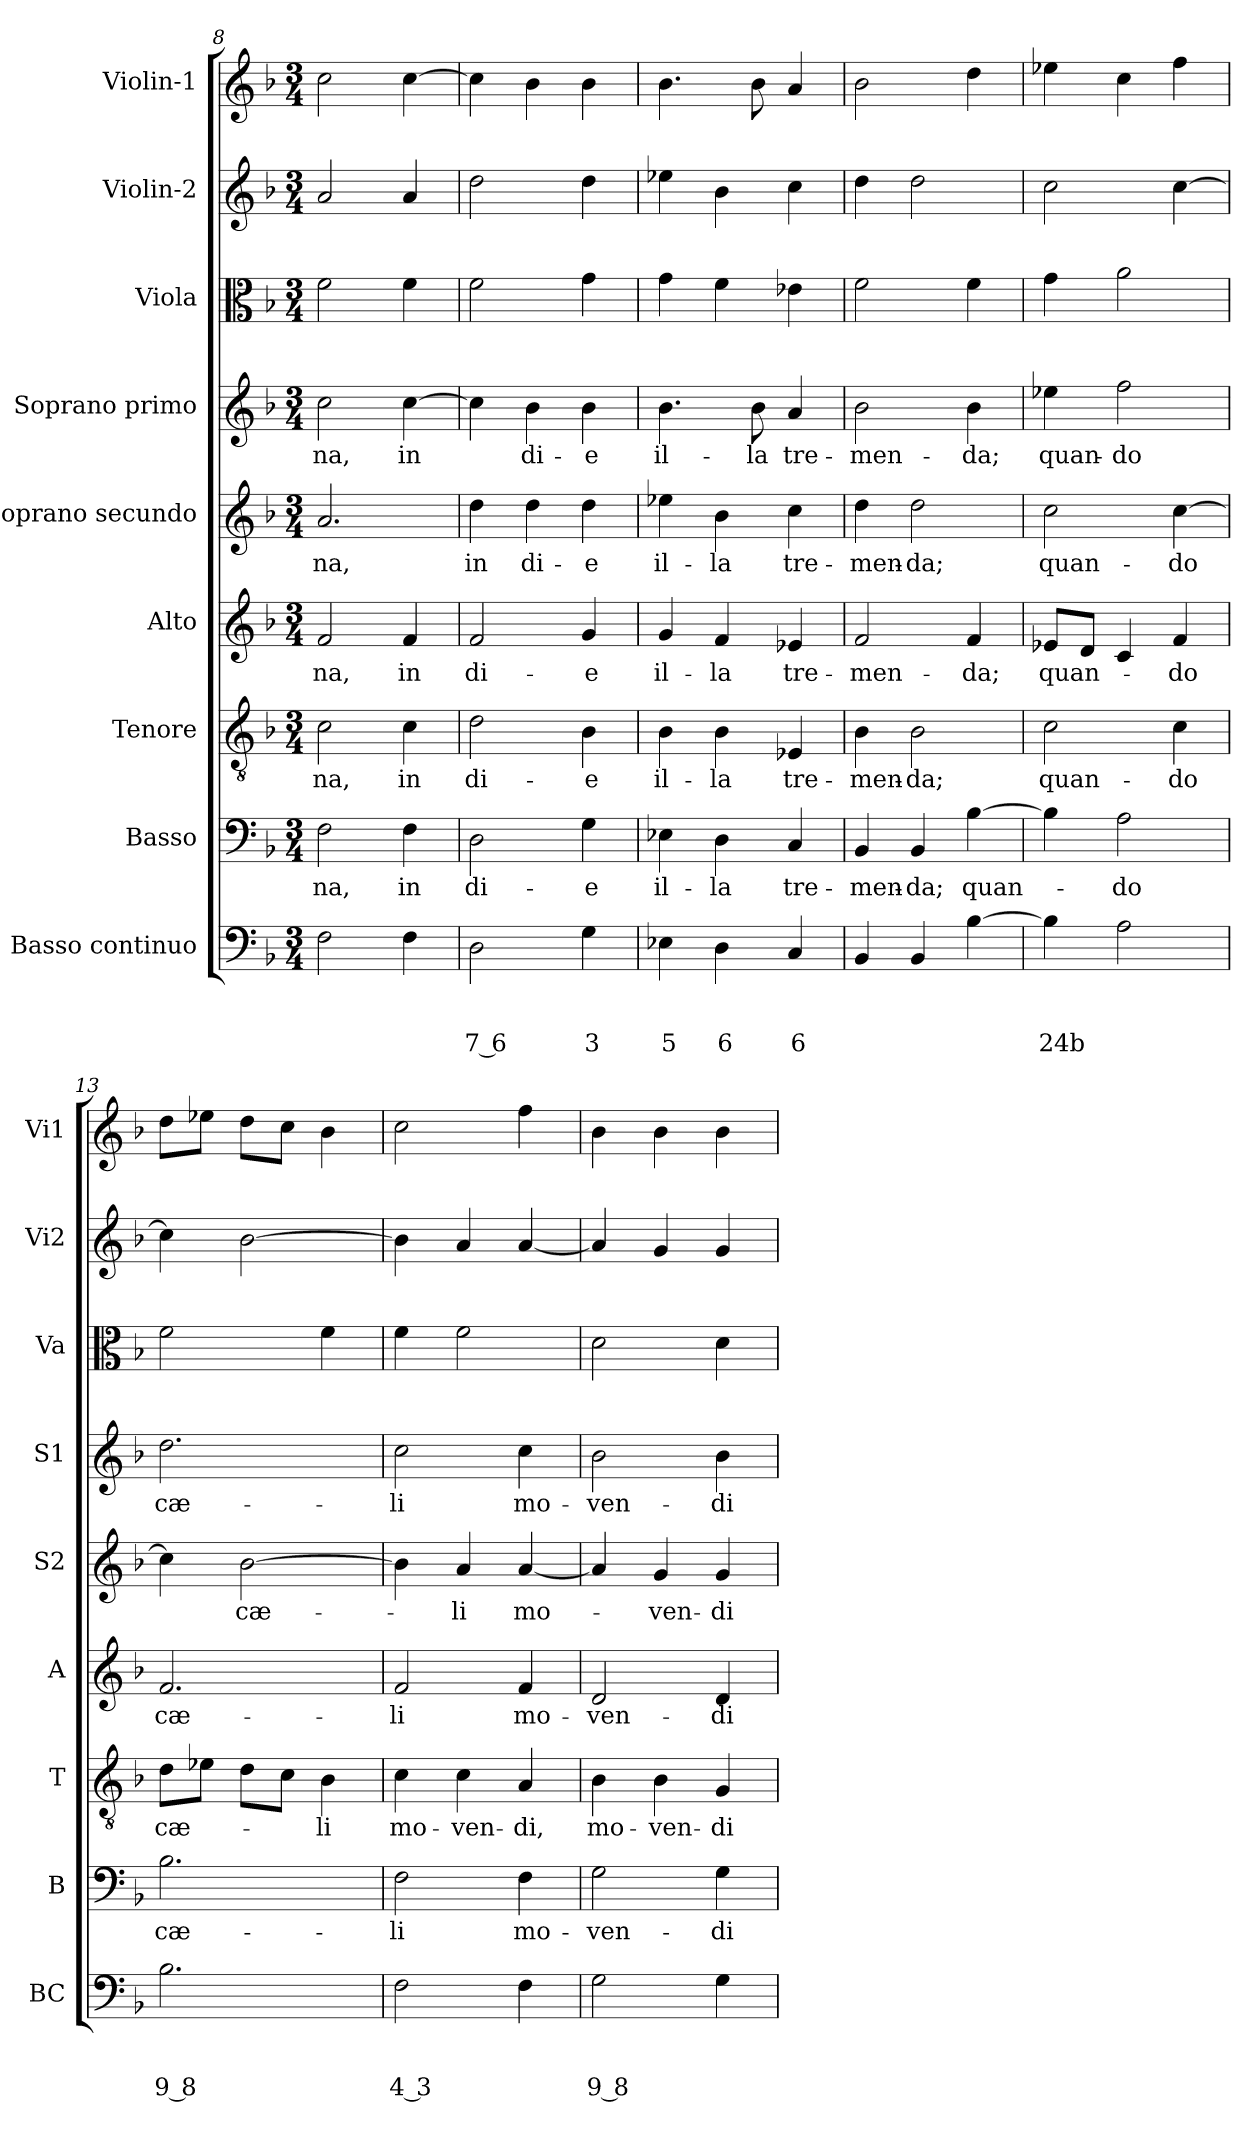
**kern	**text	**text	**text	**kern	**text	**kern	**text	**kern	**text	**kern	**text	**kern	**text	**kern	**kern	**kern
*part9	*part9	*part9	*part9	*part8	*part8	*part7	*part7	*part6	*part6	*part5	*part5	*part4	*part4	*part3	*part2	*part1
*staff9	*staff9	*staff9	*staff9	*staff8	*staff8	*staff7	*staff7	*staff6	*staff6	*staff5	*staff5	*staff4	*staff4	*staff3	*staff2	*staff1
*I"Basso continuo	*	*	*	*I"Basso	*	*I"Tenore	*	*I"Alto	*	*I"Soprano secundo	*	*I"Soprano primo	*	*I"Viola	*I"Violin-2	*I"Violin-1
*I'BC	*	*	*	*I'B	*	*I'T	*	*I'A	*	*I'S2	*	*I'S1	*	*I'Va	*I'Vi2	*I'Vi1
*clefF4	*	*	*	*clefF4	*	*clefGv2	*	*clefG2	*	*clefG2	*	*clefG2	*	*clefC3	*clefG2	*clefG2
*k[b-]	*	*	*	*k[b-]	*	*k[b-]	*	*k[b-]	*	*k[b-]	*	*k[b-]	*	*k[b-]	*k[b-]	*k[b-]
*F:	*	*	*	*F:	*	*F:	*	*F:	*	*F:	*	*F:	*	*F:	*F:	*F:
*M3/4	*	*	*	*M3/4	*	*M3/4	*	*M3/4	*	*M3/4	*	*M3/4	*	*M3/4	*M3/4	*M3/4
=8	=8	=8	=8	=8	=8	=8	=8	=8	=8	=8	=8	=8	=8	=8	=8	=8
!	!	!	!	!	!LO:LY:b	!	!LO:LY:b	!	!LO:LY:b	!	!LO:LY:b	!	!LO:LY:b	!	!	!
2F\	.	.	.	2F\	-na,	2c\	-na,	2f/	-na,	2.a/	-na,	2cc\	-na,	2f\	2a/	2cc\
!	!	!	!	!	!LO:LY:b	!	!LO:LY:b	!	!LO:LY:b	!	!	!	!LO:LY:b	!	!	!
4F\	.	.	.	4F\	in	4c\	in	4f/	in	.	.	[4cc\	in	4f\	4a/	[4cc\
!!LO:PB:g=z
=9	=9	=9	=9	=9	=9	=9	=9	=9	=9	=9	=9	=9	=9	=9	=9	=9
!	!	!	!LO:LY:b	!	!LO:LY:b	!	!LO:LY:b	!	!LO:LY:b	!	!LO:LY:b	!	!	!	!	!
2D\	.	.	7 6	2D\	di-	2d\	di-	2f/	di-	4dd\	in	4cc\]	.	2f\	2dd\	4cc\]
!	!	!	!	!	!	!	!	!	!	!	!LO:LY:b	!	!LO:LY:b	!	!	!
.	.	.	.	.	.	.	.	.	.	4dd\	di-	4b-\	di-	.	.	4b-\
!	!	!	!LO:LY:b	!	!LO:LY:b	!	!LO:LY:b	!	!LO:LY:b	!	!LO:LY:b	!	!LO:LY:b	!	!	!
4G\	.	.	3	4G\	-e	4B-\	-e	4g/	-e	4dd\	-e	4b-\	-e	4g\	4dd\	4b-\
=10	=10	=10	=10	=10	=10	=10	=10	=10	=10	=10	=10	=10	=10	=10	=10	=10
!	!	!	!LO:LY:b	!	!LO:LY:b	!	!LO:LY:b	!	!LO:LY:b	!	!LO:LY:b	!	!LO:LY:b	!	!	!
4E-X\	.	.	5	4E-X\	il-	4B-\	il-	4g/	il-	4ee-X\	il-	4.b-\	il-	4g\	4ee-X\	4.b-\
!	!	!	!LO:LY:b	!	!LO:LY:b	!	!LO:LY:b	!	!LO:LY:b	!	!LO:LY:b	!	!	!	!	!
4D\	.	.	6	4D\	-la	4B-\	-la	4f/	-la	4b-\	-la	.	.	4f\	4b-\	.
!	!	!	!	!	!	!	!	!	!	!	!	!	!LO:LY:b	!	!	!
.	.	.	.	.	.	.	.	.	.	.	.	8b-\	-la	.	.	8b-\
!	!	!	!LO:LY:b	!	!LO:LY:b	!	!LO:LY:b	!	!LO:LY:b	!	!LO:LY:b	!	!LO:LY:b	!	!	!
4C/	.	.	6	4C/	tre-	4E-X/	tre-	4e-X/	tre-	4cc\	tre-	4a/	tre-	4e-X\	4cc\	4a/
=11	=11	=11	=11	=11	=11	=11	=11	=11	=11	=11	=11	=11	=11	=11	=11	=11
!	!	!	!	!	!LO:LY:b	!	!LO:LY:b	!	!LO:LY:b	!	!LO:LY:b	!	!LO:LY:b	!	!	!
4BB-/	.	.	.	4BB-/	-men-	4B-\	-men-	2f/	-men-	4dd\	-men-	2b-\	-men-	2f\	4dd\	2b-\
!	!	!	!	!	!LO:LY:b	!	!LO:LY:b	!	!	!	!LO:LY:b	!	!	!	!	!
4BB-/	.	.	.	4BB-/	-da;	2B-\	-da;	.	.	2dd\	-da;	.	.	.	2dd\	.
!	!	!	!	!	!LO:LY:b	!	!	!	!LO:LY:b	!	!	!	!LO:LY:b	!	!	!
[4B-\	.	.	.	[4B-\	quan-	.	.	4f/	-da;	.	.	4b-\	-da;	4f\	.	4dd\
=12	=12	=12	=12	=12	=12	=12	=12	=12	=12	=12	=12	=12	=12	=12	=12	=12
!	!	!	!LO:LY:b	!	!	!	!LO:LY:b	!	!LO:LY:b	!	!LO:LY:b	!	!LO:LY:b	!	!	!
4B-\]	.	.	24b	4B-\]	.	2c\	quan-	8e-X/L	quan-	2cc\	quan-	4ee-X\	quan-	4g\	2cc\	4ee-X\
.	.	.	.	.	.	.	.	8d/J	.	.	.	.	.	.	.	.
!	!	!	!	!	!LO:LY:b	!	!	!	!	!	!	!	!LO:LY:b	!	!	!
2A\	.	.	.	2A\	-do	.	.	4c/	.	.	.	2ff\	-do	2a\	.	4cc\
!	!	!	!	!	!	!	!LO:LY:b	!	!LO:LY:b	!	!LO:LY:b	!	!	!	!	!
.	.	.	.	.	.	4c\	-do	4f/	-do	[4cc\	-do	.	.	.	[4cc\	4ff\
=13	=13	=13	=13	=13	=13	=13	=13	=13	=13	=13	=13	=13	=13	=13	=13	=13
!	!	!	!LO:LY:b	!	!LO:LY:b	!	!LO:LY:b	!	!LO:LY:b	!	!	!	!LO:LY:b	!	!	!
2.B-\	.	.	9 8	2.B-\	cæ-	8d\L	cæ-	2.f/	cæ-	4cc\]	.	2.dd\	cæ-	2f\	4cc\]	8dd\L
.	.	.	.	.	.	8e-X\J	.	.	.	.	.	.	.	.	.	8ee-X\J
!	!	!	!	!	!	!	!	!	!	!	!LO:LY:b	!	!	!	!	!
.	.	.	.	.	.	8d\L	.	.	.	[2b-\	cæ-	.	.	.	[2b-\	8dd\L
.	.	.	.	.	.	8c\J	.	.	.	.	.	.	.	.	.	8cc\J
!	!	!	!	!	!	!	!LO:LY:b	!	!	!	!	!	!	!	!	!
.	.	.	.	.	.	4B-\	-li	.	.	.	.	.	.	4f\	.	4b-\
=14	=14	=14	=14	=14	=14	=14	=14	=14	=14	=14	=14	=14	=14	=14	=14	=14
!	!	!	!LO:LY:b	!	!LO:LY:b	!	!LO:LY:b	!	!LO:LY:b	!	!	!	!LO:LY:b	!	!	!
2F\	.	.	4 3	2F\	-li	4c\	mo-	2f/	-li	4b-\]	.	2cc\	-li	4f\	4b-\]	2cc\
!	!	!	!	!	!	!	!LO:LY:b	!	!	!	!LO:LY:b	!	!	!	!	!
.	.	.	.	.	.	4c\	-ven-	.	.	4a/	-li	.	.	2f\	4a/	.
!	!	!	!	!	!LO:LY:b	!	!LO:LY:b	!	!LO:LY:b	!	!LO:LY:b	!	!LO:LY:b	!	!	!
4F\	.	.	.	4F\	mo-	4A/	-di,	4f/	mo-	[4a/	mo-	4cc\	mo-	.	[4a/	4ff\
=15	=15	=15	=15	=15	=15	=15	=15	=15	=15	=15	=15	=15	=15	=15	=15	=15
!	!	!	!LO:LY:b	!	!LO:LY:b	!	!LO:LY:b	!	!LO:LY:b	!	!	!	!LO:LY:b	!	!	!
2G\	.	.	9 8	2G\	-ven-	4B-\	mo-	2d/	-ven-	4a/]	.	2b-\	-ven-	2d\	4a/]	4b-\
!	!	!	!	!	!	!	!LO:LY:b	!	!	!	!LO:LY:b	!	!	!	!	!
.	.	.	.	.	.	4B-\	-ven-	.	.	4g/	-ven-	.	.	.	4g/	4b-\
!	!	!	!	!	!LO:LY:b	!	!LO:LY:b	!	!LO:LY:b	!	!LO:LY:b	!	!LO:LY:b	!	!	!
4G\	.	.	.	4G\	-di	4G/	-di	4d/	-di	4g/	-di	4b-\	-di	4d\	4g/	4b-\
=	=	=	=	=	=	=	=	=	=	=	=	=	=	=	=	=
*-	*-	*-	*-	*-	*-	*-	*-	*-	*-	*-	*-	*-	*-	*-	*-	*-
